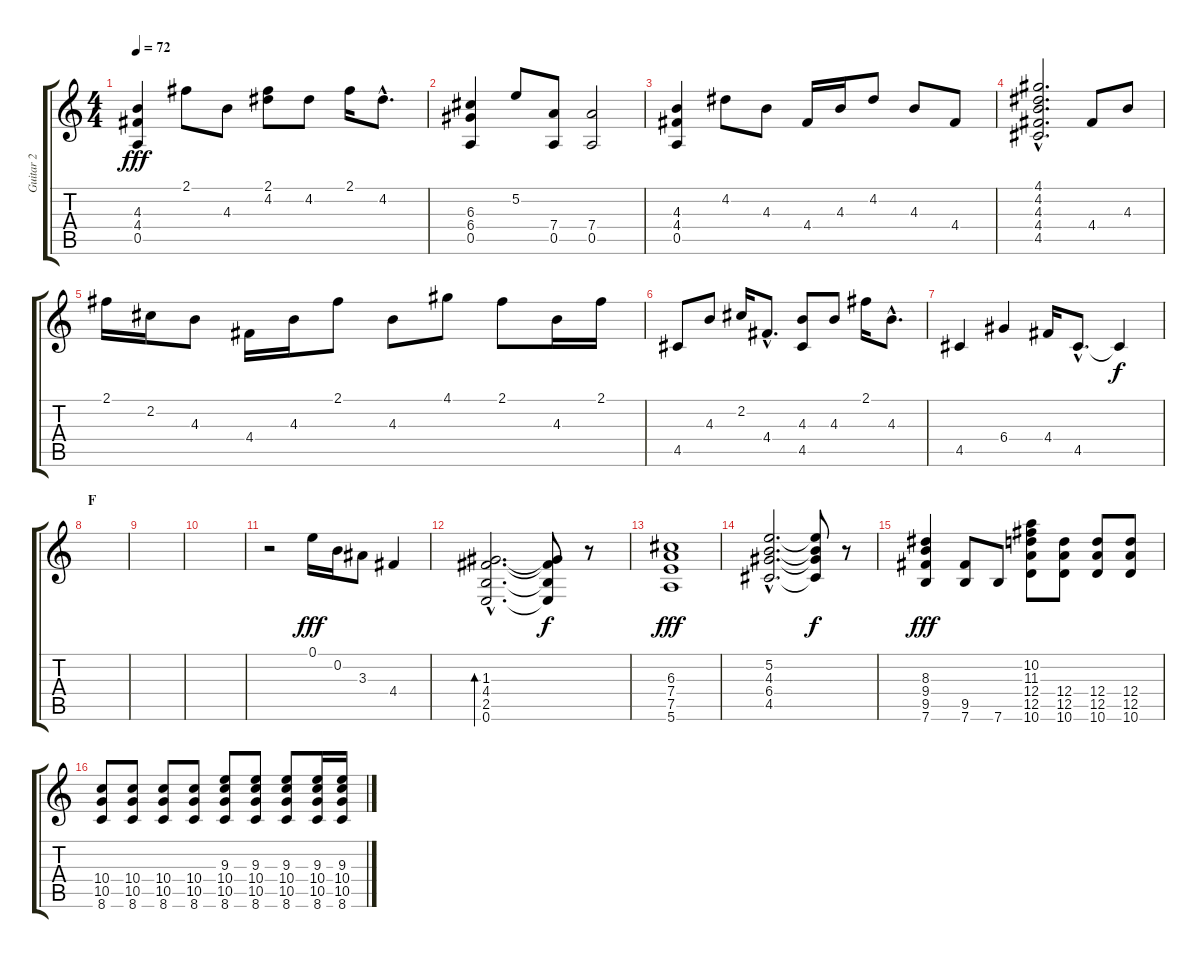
\track ("Guitar 2" "Guitar 2") {instrument acousticguitarsteel}
\staff {score tabs}
\tuning (E4 B3 G3 D3 A2 E2) {hide}
\ts (4 4)
\tempo 72
\clef g2
\ks c
(4.3 4.4 0.5).4{dy fff} 2.1.8 4.3.8 (2.1 4.2).8 4.2.8 2.1.16 4.2{hac}.8{d} |
(6.3 6.4 0.5).4 5.2.8 (7.4 0.5).8 (7.4 0.5).2 |
(4.3 4.4 0.5).4 4.2.8 4.3.8 4.4.16 4.3.16 4.2.8 4.3.8 4.4.8 |
(4.1{hac} 4.2{hac} 4.3{hac} 4.4{hac} 4.5{hac}).2{d} 4.4.8 4.3.8 |
2.1.16 2.2.16 4.3.8 4.4.16 4.3.16 2.1.8 4.3.8 4.1.8 2.1.8 4.3.16 2.1.16 |
4.5.8 4.3.8 2.2.16 4.4{hac}.8{d} (4.3 4.5).8 4.3.8 2.1.16 4.3{hac}.8{d} |
4.5.4 6.4.4 4.4.16 4.5{hac}.8{d} 4.5{t}.4{dy f} |
\section ("" "F")
|
|
|
r.2 0.1.16{dy fff} 0.2.16 3.3.8 4.4.4 |
(1.3{hac} 4.4{hac} 2.5{hac} 0.6{hac}).2{d bd 240} (1.3{t} 4.4{t} 2.5{t} 0.6{t}).8{dy f} r.8 |
(6.3 7.4 7.5 5.6).1{dy fff} |
(5.2{hac} 4.3{hac} 6.4{hac} 4.5{hac}).2{d} (5.2{t} 4.3{t} 6.4{t} 4.5{t}).8{dy f} r.8 |
(8.3 9.4 9.5 7.6).4{dy fff} (9.5 7.6).8 7.6.8 (10.2 11.3 12.4 12.5 10.6).8 (12.4 12.5 10.6).8 (12.4 12.5 10.6).8 (12.4 12.5 10.6).8 |
(10.4 10.5 8.6).8 (10.4 10.5 8.6).8 (10.4 10.5 8.6).8 (10.4 10.5 8.6).8 (9.3 10.4 10.5 8.6).8 (9.3 10.4 10.5 8.6).8 (9.3 10.4 10.5 8.6).8 (9.3 10.4 10.5 8.6).16 (9.3 10.4 10.5 8.6).16
